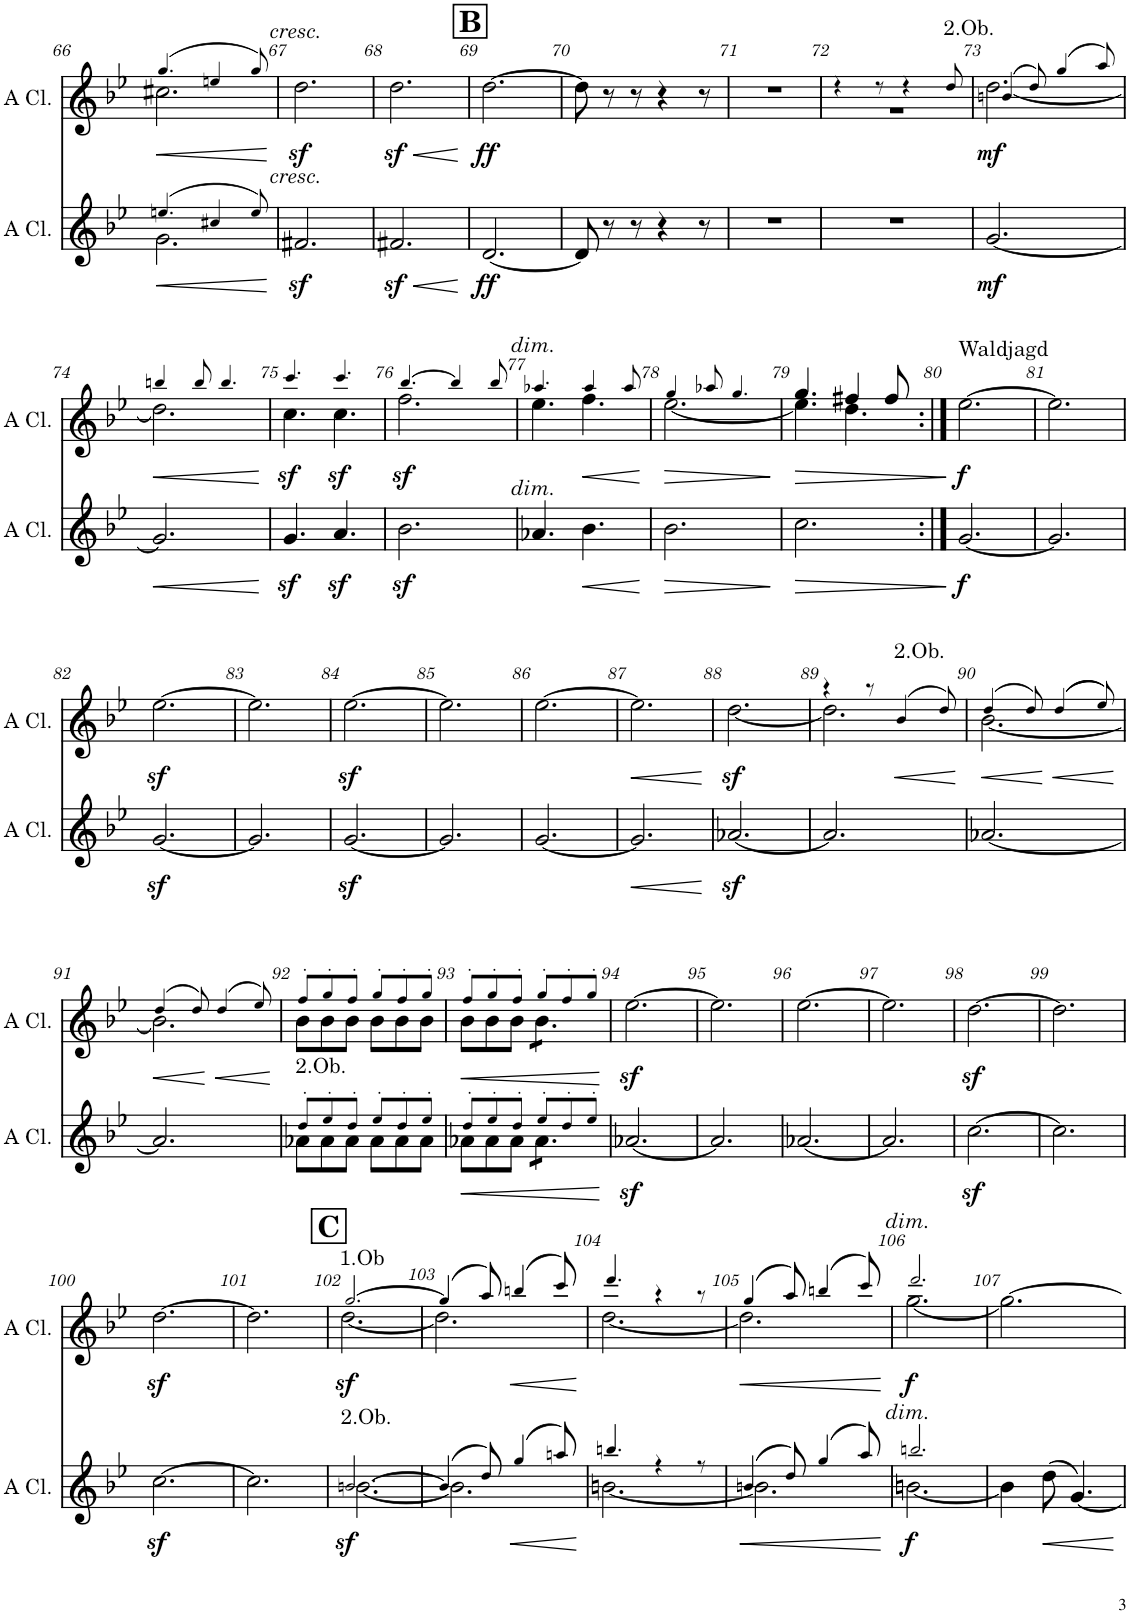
**kern	**dynam	**kern	**dynam
*part2	*part2	*part1	*part1
*staff2	*staff2	*staff1	*staff1
*I"A Clarinet	*	*I"A Clarinet	*
*I'A Cl.	*	*I'A Cl.	*
!!LO:PB:g=z
*clefG2	*	*clefG2	*
*Trd2c3	*	*Trd2c3	*
*k[b-e-]	*	*k[b-e-]	*
*M6/8	*	*M6/8	*
=66	=66	=66	=66
!	!LO:HP:b	!	!LO:HP:b
*^	*	*^	*
(4.een!/	2.g\	<	(4.gg!/	2.cc#X\	<
4cc#X!/	.	.	4een!/	.	.
8ee!/)	.	.	8gg!/)	.	.
*v	*v	*	*	*	*
*	*	*v	*v	*
.	[	.	[
=67	=67	=67	=67
!	!	!LO:TX:a:i:t=cresc.	!
!LO:TX:a:i:t=cresc.	!	!	!
2.f#Xz</	.	2.ddz<\	.
=68	=68	=68	=68
!	!LO:HP:b	!	!LO:HP:b
2.f#Xz</	<	2.ddz<\	<
.	[	.	[
!!LO:REH:place=s1:a:B:cj:fs=14:t=B
=69	=69	=69	=69
!	!LO:DY:b	!	!LO:DY:b
[2.d/	ff	[2.dd\	ff
=70	=70	=70	=70
8d/]	.	8dd\]	.
8r	.	8r	.
8r	.	8r	.
4r	.	4r	.
8r	.	8r	.
=71	=71	=71	=71
2.r	.	2.r	.
=72	=72	=72	=72
*	*	*^	*
2.r	.	4r	2.r	.
.	.	8r	.	.
.	.	4r	.	.
!	!	!LO:TX:a:t=2.Ob.	!	!
.	.	8dd!/	.	.
=73	=73	=73	=73	=73
!	!LO:DY:b	!	!	!LO:DY:b
[2.g/	mf	(4bn!/	[2.dd\	mf
.	.	8dd!/)	.	.
.	.	(4gg!/	.	.
.	.	8aa!/)	.	.
!!LO:LB:g=z	!!
=74	=74	=74	=74	=74
!	!LO:HP:b	!	!	!LO:HP:b
2.g/]	<	4bbn!/	2.dd\]	<
.	.	8bb!/	.	.
.	.	4.bb!/	.	.
*	*	*v	*v	*
.	[	.	[
=75	=75	=75	=75
*	*	*^	*
!	!	!	!	!LO:DY:b
4.gz</	.	4.ccc!/	4.cc\	sf
!	!	!	!	!LO:DY:b
4.az</	.	4.ccc!/	4.cc\	sf
=76	=76	=76	=76	=76
!	!	!	!	!LO:DY:b
2.b-z<\	.	[4.bb-!/	2.ff\	sf
.	.	4bb-!/]	.	.
.	.	8bb-!/	.	.
=77	=77	=77	=77	=77
!	!	!LO:TX:a:i:t=dim.	!	!
!LO:TX:a:i:t=dim.	!	!	!	!
4.a-X/	.	4.aa-X!/	4.ee-\	.
!	!LO:HP:b	!	!	!LO:HP:b
4.b-\	<	4aa-!/	4.ff\	<
.	.	8aa-!/	.	.
*	*	*v	*v	*
.	[	.	[
=78	=78	=78	=78
!	!LO:HP:b	!	!LO:HP:b
*	*	*^	*
2.b-\	>	4gg!/	[2.ee-\	>
.	.	8aa-X!/	.	.
.	.	4.gg!/	.	.
*	*	*v	*v	*
.	]	.	]
=79	=79	=79	=79
!	!LO:HP:b	!	!LO:HP:b
*	*	*^	*
2.cc\	>	4.gg/	4.ee-\]	>
.	.	4ff#X/	4.dd\	.
.	.	8ff#/	.	.
*	*	*v	*v	*
.	]	.	]
=80:|!	=80:|!	=80:|!	=80:|!
!	!	!LO:TX:a:t=Waldjagd	!
!	!LO:DY:b	!	!LO:DY:b
[2.g/	f	[2.ee-\	f
=81	=81	=81	=81
2.g/]	.	2.ee-\]	.
!!LO:LB:g=z
=82	=82	=82	=82
[2.gz</	.	[2.ee-z<\	.
=83	=83	=83	=83
2.g/]	.	2.ee-\]	.
=84	=84	=84	=84
[2.gz</	.	[2.ee-z<\	.
=85	=85	=85	=85
2.g/]	.	2.ee-\]	.
=86	=86	=86	=86
[2.g/	.	[2.ee-\	.
=87	=87	=87	=87
!	!LO:HP:b	!	!LO:HP:b
2.g/]	<	2.ee-\]	<
.	[	.	[
=88	=88	=88	=88
[2.a-Xz</	.	[2.ddz<\	.
=89	=89	=89	=89
*	*	*^	*
2.a-/]	.	4r	2.dd\]	.
.	.	8r	.	.
!	!	!LO:TX:a:t=2.Ob.	!	!
!	!	!	!	!LO:HP:b
.	.	(4b-!/	.	<
.	.	8dd!/)	.	.
*	*	*v	*v	*
.	.	.	[
=90	=90	=90	=90
!	!	!	!LO:HP:b
*	*	*^	*
[2.a-X/	.	(4dd!/	[2.b-\	<
.	.	8dd!/)	.	.
!	!	!	!	!LO:HP:n=1:b
.	.	((4dd!/	.	[ <
.	.	8ee-!/))	.	.
*	*	*v	*v	*
.	.	.	[
!!LO:LB:g=z
=91	=91	=91	=91
!	!	!	!LO:HP:b
*	*	*^	*
2.a-/]	.	(4dd!/	2.b-\]	<
.	.	8dd!/)	.	.
!	!	!	!	!LO:HP:n=1:b
.	.	(4dd!/	.	[ <
.	.	8ee-!/)	.	.
*	*	*v	*v	*
.	.	.	[
=92	=92	=92	=92
*^	*	*^	*
!LO:TX:a:t=2.Ob.	!	!	!	!	!
8dd'!/L	8a-X\L	.	8ff'!/L	8b-\L	.
8ee-'!/	8a-\	.	8gg'!/	8b-\	.
8dd'!/J	8a-\J	.	8ff'!/J	8b-\J	.
8ee-'!/L	8a-\L	.	8gg'!/L	8b-\L	.
8dd'!/	8a-\	.	8ff'!/	8b-\	.
8ee-'!/J	8a-\J	.	8gg'!/J	8b-\J	.
=93	=93	=93	=93	=93	=93
!	!	!LO:HP:b	!	!	!LO:HP:b
8dd'!/L	8a-X\L	<	8ff'!/L	8b-\L	<
8ee-'!/	8a-\	.	8gg'!/	8b-\	.
8dd'!/J	8a-\J	.	8ff'!/J	8b-\J	.
*tremolo	*	*	*	*	*
*	*	*	*tremolo	*	*
8ee-'!/L	8a-\L	.	8gg'!/L	8b-\L	.
8dd'!/	8a-\	.	8ff'!/	8b-\	.
8ee-'!/J	8a-\J	.	8gg'!/J	8b-\J	.
*	*	*	*Xtremolo	*	*
*Xtremolo	*	*	*	*	*
*v	*v	*	*	*	*
*	*	*v	*v	*
.	[	.	[
=94	=94	=94	=94
[2.a-Xz</	.	[2.ee-z<\	.
=95	=95	=95	=95
2.a-/]	.	2.ee-\]	.
=96	=96	=96	=96
[2.a-X/	.	[2.ee-\	.
=97	=97	=97	=97
2.a-/]	.	2.ee-\]	.
=98	=98	=98	=98
[2.ccz<\	.	[2.ddz<\	.
=99	=99	=99	=99
2.cc\]	.	2.dd\]	.
!!LO:LB:g=z
=100	=100	=100	=100
[2.ccz<\	.	[2.ddz<\	.
=101	=101	=101	=101
2.cc\]	.	2.dd\]	.
!!LO:REH:place=s1:a:B:cj:fs=14:t=C
=102	=102	=102	=102
*^	*	*^	*
!	!	!	!LO:TX:a:t=1.Ob	!	!
!LO:TX:a:t=2.Ob.	!	!	!	!	!
!	!	!LO:DY:b	!	!	!LO:DY:b
[2.bn!/	[2.bn\	sf	[2.gg!/	[2.dd\	sf
=103	=103	=103	=103	=103	=103
(4b!/]	2.b\]	.	(4gg!/]	2.dd\]	.
8dd!/)	.	.	8aa!/)	.	.
!	!	!LO:HP:b	!	!	!LO:HP:b
(4gg!/	.	<	(4bbn!/	.	<
8aan!/)	.	.	8ccc!/)	.	.
*v	*v	*	*	*	*
*	*	*v	*v	*
.	[	.	[
=104	=104	=104	=104
*^	*	*^	*
4.bbn!/	[2.bn\	.	4.ddd!/	[2.dd\	.
4r	.	.	4r	.	.
8r	.	.	8r	.	.
=105	=105	=105	=105	=105	=105
!	!	!LO:HP:b	!	!	!LO:HP:b
(4bn!/	2.b\]	<	(4gg!/	2.dd\]	<
8dd!/)	.	.	8aa!/)	.	.
(4gg!/	.	.	(4bbn!/	.	.
8aa!/)	.	.	8ccc!/)	.	.
*v	*v	*	*	*	*
*	*	*v	*v	*
.	[	.	[
=106	=106	=106	=106
*^	*	*^	*
!	!	!	!LO:TX:a:i:t=dim.	!	!
!LO:TX:a:i:t=dim.	!	!	!	!	!
!	!	!LO:DY:b	!	!	!LO:DY:b
2.bbn!/	[2.bn\	f	2.ddd!/	[2.gg\	f
*v	*v	*	*	*	*
*	*	*v	*v	*
=107	=107	=107	=107
4b\]	.	2.gg\_	.
!	!LO:HP:b	!	!
(8dd\	<	.	.
[4.g/)	.	.	.
.	[	.	.
=	=	=	=
*-	*-	*-	*-
